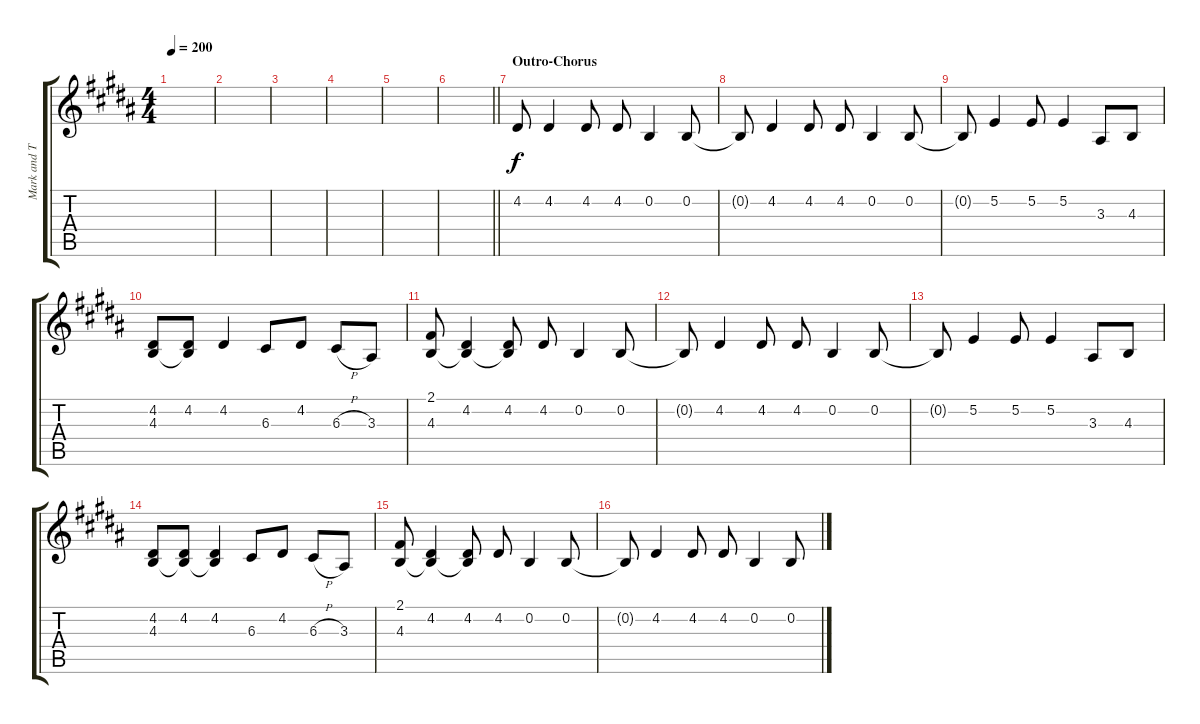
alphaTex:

\track ("Mark and Tom (Vocal)" "Mark and T") {instrument oboe}
\staff {score tabs}
\tuning (E4 B3 G3 D3 A2 E2) {hide}
\ts (4 4)
\tempo 200
\clef g2
\ks b
|
|
|
|
|
\barLineRight lightlight
|
\section ("" "Outro-Chorus")
4.2.8 4.2.4 4.2.8 4.2.8 0.2.4 0.2.8 |
0.2{t}.8 4.2.4 4.2.8 4.2.8 0.2.4 0.2.8 |
0.2{t}.8 5.2.4 5.2.8 5.2.4 3.3.8 4.3.8 |
(4.2 4.3).8 (4.2 4.3{t}).8 4.2.4 6.3.8 4.2.8 6.3{h}.8 3.3.8 |
(2.1 4.3).8 (4.2 4.3{t}).4 (4.2 4.3{t}).8 4.2.8 0.2.4 0.2.8 |
0.2{t}.8 4.2.4 4.2.8 4.2.8 0.2.4 0.2.8 |
0.2{t}.8 5.2.4 5.2.8 5.2.4 3.3.8 4.3.8 |
(4.2 4.3).8 (4.2 4.3{t}).8 (4.2 4.3{t}).4 6.3.8 4.2.8 6.3{h}.8 3.3.8 |
(2.1 4.3).8 (4.2 4.3{t}).4 (4.2 4.3{t}).8 4.2.8 0.2.4 0.2.8 |
0.2{t}.8 4.2.4 4.2.8 4.2.8 0.2.4 0.2.8
